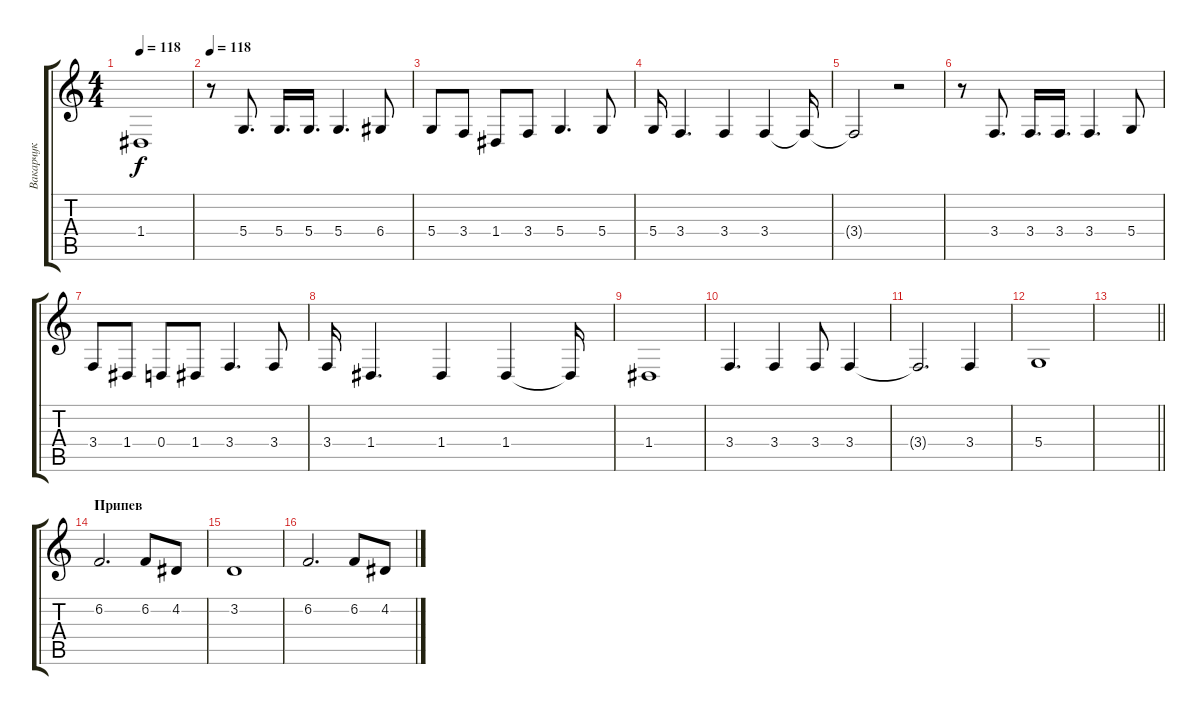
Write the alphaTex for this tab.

\track ("Вакарчук" "Вакарчук") {instrument tenorsax}
\staff {score tabs}
\tuning (E4 B3 G3 D3 A2 E2) {hide}
\ts (4 4)
\tempo 118
\clef g2
\ks c
1.4.1{dy f} |
\tempo 118
r.8 5.4.8{d} 5.4.16{d} 5.4.16{d} 5.4.4{d} 6.4.8 |
5.4.8 3.4.8 1.4.8 3.4.8 5.4.4{d} 5.4.8 |
5.4.16 3.4.4{d} 3.4.4 3.4.4 3.4{t}.16 |
3.4{t}.2 r.2 |
r.8 3.4.8{d} 3.4.16{d} 3.4.16{d} 3.4.4{d} 5.4.8 |
3.4.8 1.4.8 0.4.8 1.4.8 3.4.4{d} 3.4.8 |
3.4.16 1.4.4{d} 1.4.4 1.4.4 1.4{t}.16 |
1.4.1 |
3.4.4{d} 3.4.4 3.4.8 3.4.4 |
3.4{t}.2{d} 3.4.4 |
5.4.1 |
\barLineRight lightlight
|
\section ("" "Припев")
6.2.2{d} 6.2.8 4.2.8 |
3.2.1 |
6.2.2{d} 6.2.8 4.2.8
